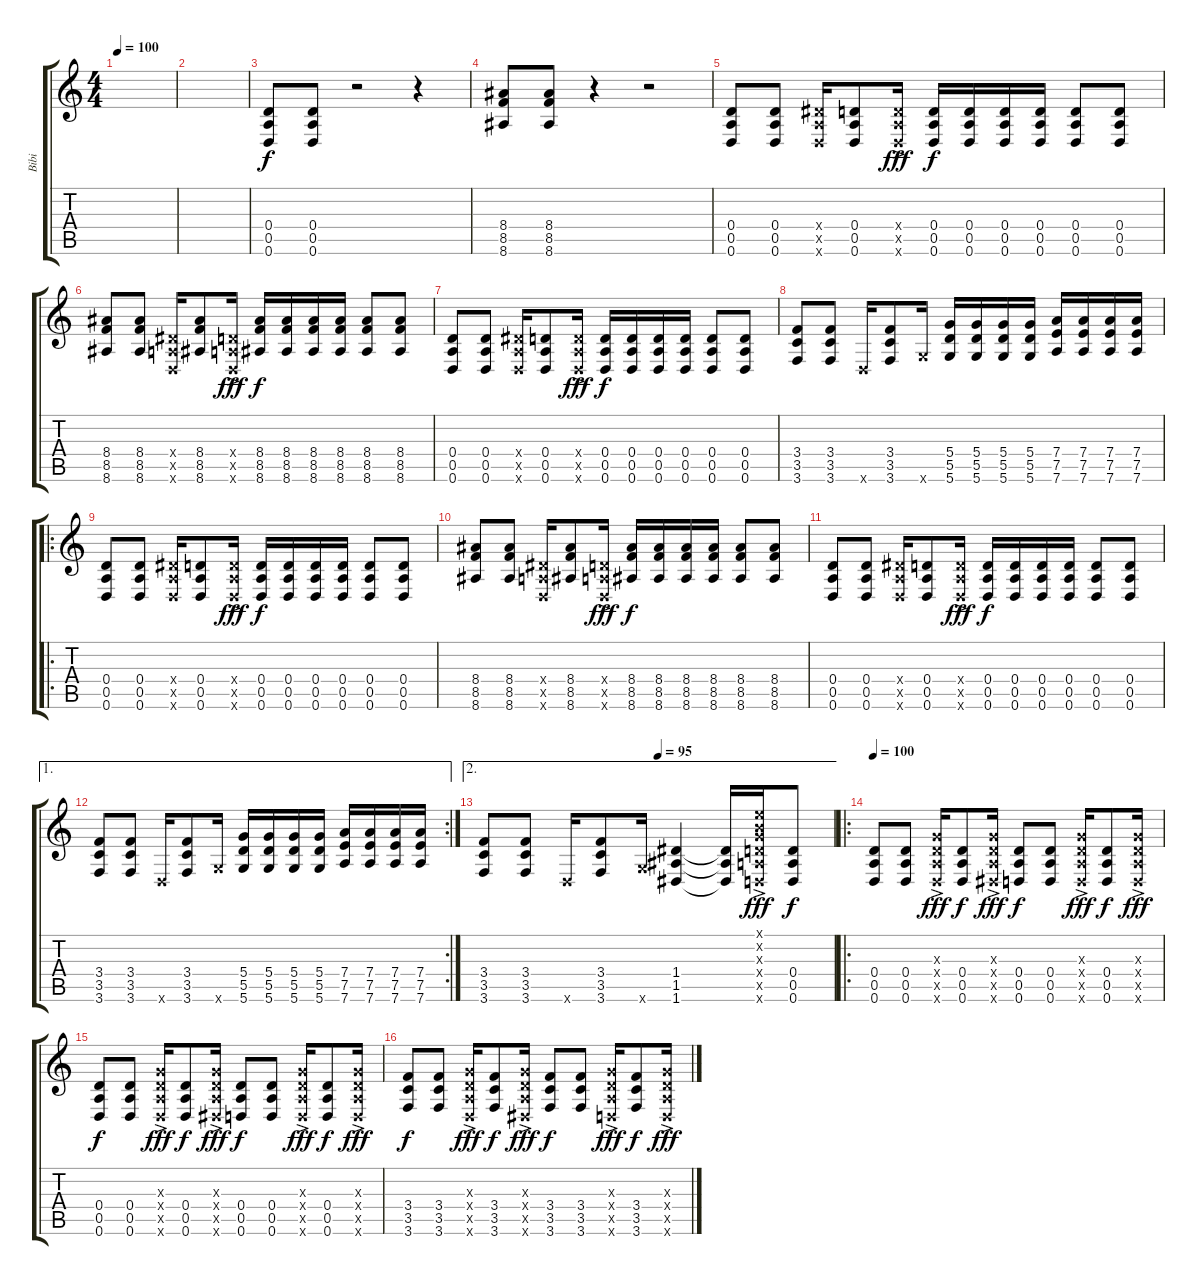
\track ("Bibi" "Bibi") {instrument distortionguitar}
\staff {score tabs}
\tuning (E4 B3 G3 D3 A2 D2) {hide}
\ts (4 4)
\tempo 100
\clef g2
\ks c
|
|
(0.4 0.5 0.6).8 (0.4 0.5 0.6).8 r.2 r.4 |
(8.4 8.5 8.6).8 (8.4 8.5 8.6).8 r.4 r.2 |
(0.4 0.5 0.6).8 (0.4 0.5 0.6).8 (1.4{x} 0.5{x} 0.6{x}).16 (0.4 0.5 0.6).8 (0.4{ac x} 0.5{x} 0.6{x}).16{dy fff} (0.4 0.5 0.6).16{dy f} (0.4 0.5 0.6).16 (0.4 0.5 0.6).16 (0.4 0.5 0.6).16 (0.4 0.5 0.6).8 (0.4 0.5 0.6).8 |
(8.4 8.5 8.6).8 (8.4 8.5 8.6).8 (1.4{x} 0.5{x} 0.6{x}).16 (8.4 8.5 8.6).8 (0.4{ac x} 0.5{x} 0.6{x}).16{dy fff} (8.4 8.5 8.6).16{dy f} (8.4 8.5 8.6).16 (8.4 8.5 8.6).16 (8.4 8.5 8.6).16 (8.4 8.5 8.6).8 (8.4 8.5 8.6).8 |
(0.4 0.5 0.6).8 (0.4 0.5 0.6).8 (1.4{x} 0.5{x} 0.6{x}).16 (0.4 0.5 0.6).8 (0.4{ac x} 0.5{x} 0.6{x}).16{dy fff} (0.4 0.5 0.6).16{dy f} (0.4 0.5 0.6).16 (0.4 0.5 0.6).16 (0.4 0.5 0.6).16 (0.4 0.5 0.6).8 (0.4 0.5 0.6).8 |
(3.4 3.5 3.6).8 (3.4 3.5 3.6).8 0.6{x}.16 (3.4 3.5 3.6).8 5.6{x}.16 (5.4 5.5 5.6).16 (5.4 5.5 5.6).16 (5.4 5.5 5.6).16 (5.4 5.5 5.6).16 (7.4 7.5 7.6).16 (7.4 7.5 7.6).16 (7.4 7.5 7.6).16 (7.4 7.5 7.6).16 |
\ro
(0.4 0.5 0.6).8 (0.4 0.5 0.6).8 (1.4{x} 0.5{x} 0.6{x}).16 (0.4 0.5 0.6).8 (0.4{ac x} 0.5{x} 0.6{x}).16{dy fff} (0.4 0.5 0.6).16{dy f} (0.4 0.5 0.6).16 (0.4 0.5 0.6).16 (0.4 0.5 0.6).16 (0.4 0.5 0.6).8 (0.4 0.5 0.6).8 |
(8.4 8.5 8.6).8 (8.4 8.5 8.6).8 (1.4{x} 0.5{x} 0.6{x}).16 (8.4 8.5 8.6).8 (0.4{ac x} 0.5{x} 0.6{x}).16{dy fff} (8.4 8.5 8.6).16{dy f} (8.4 8.5 8.6).16 (8.4 8.5 8.6).16 (8.4 8.5 8.6).16 (8.4 8.5 8.6).8 (8.4 8.5 8.6).8 |
(0.4 0.5 0.6).8 (0.4 0.5 0.6).8 (1.4{x} 0.5{x} 0.6{x}).16 (0.4 0.5 0.6).8 (0.4{ac x} 0.5{x} 0.6{x}).16{dy fff} (0.4 0.5 0.6).16{dy f} (0.4 0.5 0.6).16 (0.4 0.5 0.6).16 (0.4 0.5 0.6).16 (0.4 0.5 0.6).8 (0.4 0.5 0.6).8 |
\ae 1
\rc 2
(3.4 3.5 3.6).8 (3.4 3.5 3.6).8 0.6{x}.16 (3.4 3.5 3.6).8 5.6{x}.16 (5.4 5.5 5.6).16 (5.4 5.5 5.6).16 (5.4 5.5 5.6).16 (5.4 5.5 5.6).16 (7.4 7.5 7.6).16 (7.4 7.5 7.6).16 (7.4 7.5 7.6).16 (7.4 7.5 7.6).16 |
\ae 2
\tempo (95 0.5)
(3.4 3.5 3.6).8 (3.4 3.5 3.6).8 0.6{x}.16 (3.4 3.5 3.6).8 5.6{x}.16 (1.4 1.5 1.6).4 (1.4{t} 1.5{t} 1.6{t}).16 (0.1{ac x} 0.2{ac x} 0.3{ac x} 0.4{ac x} 0.5{x} 0.6{ac x}).16{dy fff} (0.4 0.5 0.6).8{dy f} |
\ro
\tempo 100
(0.4 0.5 0.6).8 (0.4 0.5 0.6).8 (0.3{ac x} 0.4{ac x} 0.5{ac x} 0.6{ac x}).16{dy fff} (0.4 0.5 0.6).8{dy f} (0.3{ac x} 0.4{ac x} 0.5{ac x} 1.6{ac x}).16{dy fff} (0.4 0.5 0.6).8{dy f} (0.4 0.5 0.6).8 (0.3{ac x} 0.4{ac x} 0.5{ac x} 0.6{ac x}).16{dy fff} (0.4 0.5 0.6).8{dy f} (0.3{ac x} 0.4{ac x} 0.5{ac x} 0.6{ac x}).16{dy fff} |
(0.4 0.5 0.6).8{dy f} (0.4 0.5 0.6).8 (0.3{ac x} 0.4{ac x} 0.5{ac x} 0.6{ac x}).16{dy fff} (0.4 0.5 0.6).8{dy f} (0.3{ac x} 0.4{ac x} 0.5{ac x} 1.6{ac x}).16{dy fff} (0.4 0.5 0.6).8{dy f} (0.4 0.5 0.6).8 (0.3{ac x} 0.4{ac x} 0.5{ac x} 0.6{ac x}).16{dy fff} (0.4 0.5 0.6).8{dy f} (0.3{ac x} 0.4{ac x} 0.5{ac x} 0.6{ac x}).16{dy fff} |
(3.4 3.5 3.6).8{dy f} (3.4 3.5 3.6).8 (0.3{ac x} 0.4{ac x} 0.5{ac x} 0.6{ac x}).16{dy fff} (3.4 3.5 3.6).8{dy f} (0.3{ac x} 0.4{ac x} 0.5{ac x} 1.6{ac x}).16{dy fff} (3.4 3.5 3.6).8{dy f} (3.4 3.5 3.6).8 (0.3{ac x} 0.4{ac x} 0.5{ac x} 0.6{ac x}).16{dy fff} (3.4 3.5 3.6).8{dy f} (0.3{ac x} 0.4{ac x} 0.5{ac x} 0.6{ac x}).16{dy fff}
